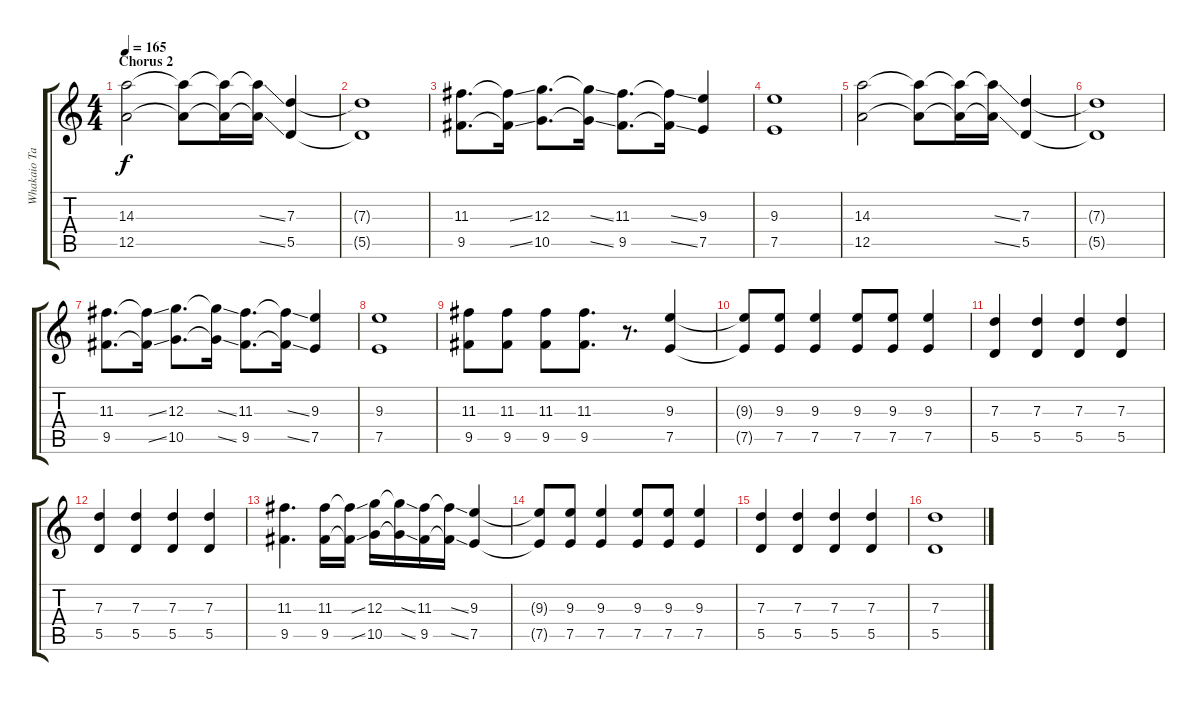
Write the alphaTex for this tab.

\track ("Whakaio Taahi" "Whakaio Ta") {instrument overdrivenguitar}
\staff {score tabs}
\tuning (E4 B3 G3 D3 A2 D2) {hide}
\ts (4 4)
\section ("" "Chorus 2")
\tempo 165
\clef g2
\ks c
(14.3 12.5).2{dy f} (14.3{t} 12.5{t}).8 (14.3{t} 12.5{t}).16 (14.3{ss t} 12.5{ss t}).16 (7.3 5.5).4 |
(7.3{t} 5.5{t}).1 |
(11.3 9.5).8{d} (11.3{ss t} 9.5{ss t}).16 (12.3 10.5).8{d} (12.3{ss t} 10.5{ss t}).16 (11.3 9.5).8{d} (11.3{ss t} 9.5{ss t}).16 (9.3 7.5).4 |
(9.3 7.5).1 |
(14.3 12.5).2 (14.3{t} 12.5{t}).8 (14.3{t} 12.5{t}).16 (14.3{ss t} 12.5{ss t}).16 (7.3 5.5).4 |
(7.3{t} 5.5{t}).1 |
(11.3 9.5).8{d} (11.3{ss t} 9.5{ss t}).16 (12.3 10.5).8{d} (12.3{ss t} 10.5{ss t}).16 (11.3 9.5).8{d} (11.3{ss t} 9.5{ss t}).16 (9.3 7.5).4 |
(9.3 7.5).1 |
(11.3 9.5).8 (11.3 9.5).8 (11.3 9.5).8 (11.3 9.5).8{d} r.8{d} (9.3 7.5).4 |
(9.3{t} 7.5{t}).8 (9.3 7.5).8 (9.3 7.5).4 (9.3 7.5).8 (9.3 7.5).8 (9.3 7.5).4 |
(7.3 5.5).4 (7.3 5.5).4 (7.3 5.5).4 (7.3 5.5).4 |
(7.3 5.5).4 (7.3 5.5).4 (7.3 5.5).4 (7.3 5.5).4 |
(11.3 9.5).4{d} (11.3 9.5).16 (11.3{ss t} 9.5{ss t}).16 (12.3 10.5).16 (12.3{ss t} 10.5{ss t}).16 (11.3 9.5).16 (11.3{ss t} 9.5{ss t}).16 (9.3 7.5).4 |
(9.3{t} 7.5{t}).8 (9.3 7.5).8 (9.3 7.5).4 (9.3 7.5).8 (9.3 7.5).8 (9.3 7.5).4 |
(7.3 5.5).4 (7.3 5.5).4 (7.3 5.5).4 (7.3 5.5).4 |
(7.3 5.5).1
